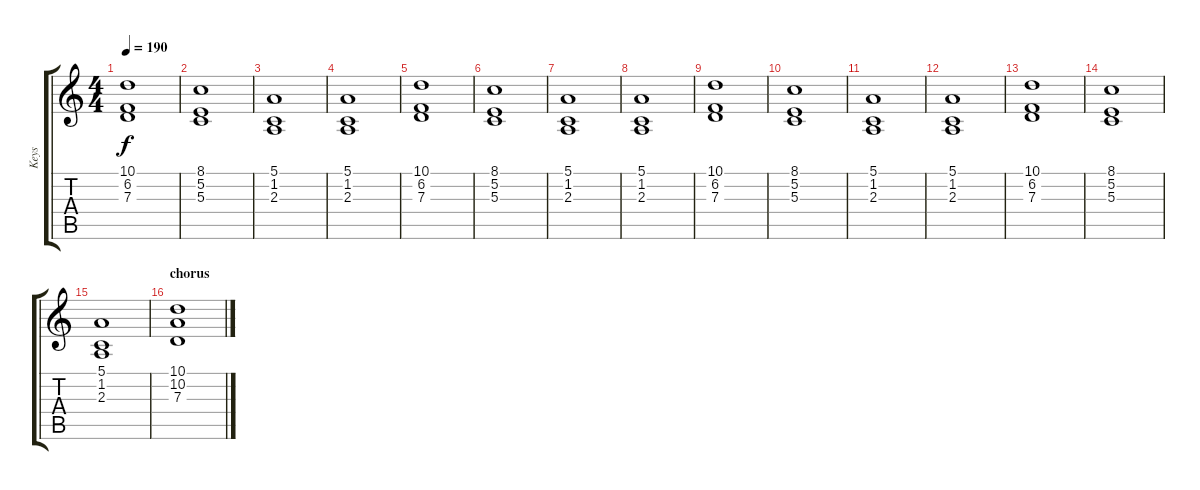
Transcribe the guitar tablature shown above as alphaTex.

\track ("Keys" "Keys") {instrument glockenspiel}
\staff {score tabs}
\tuning (E4 B3 G3 D3 A2 E2) {hide}
\ts (4 4)
\tempo 190
\clef g2
\ks c
(10.1 6.2 7.3).1{dy f} |
(8.1 5.2 5.3).1 |
(5.1 1.2 2.3).1 |
(5.1 1.2 2.3).1{instrument synthstrings1} |
(10.1 6.2 7.3).1 |
(8.1 5.2 5.3).1 |
(5.1 1.2 2.3).1 |
(5.1 1.2 2.3).1{instrument synthstrings1} |
(10.1 6.2 7.3).1 |
(8.1 5.2 5.3).1 |
(5.1 1.2 2.3).1 |
(5.1 1.2 2.3).1{instrument synthstrings1} |
(10.1 6.2 7.3).1 |
(8.1 5.2 5.3).1 |
(5.1 1.2 2.3).1 |
\section ("" "chorus")
(10.1 10.2 7.3).1{instrument synthstrings1}
